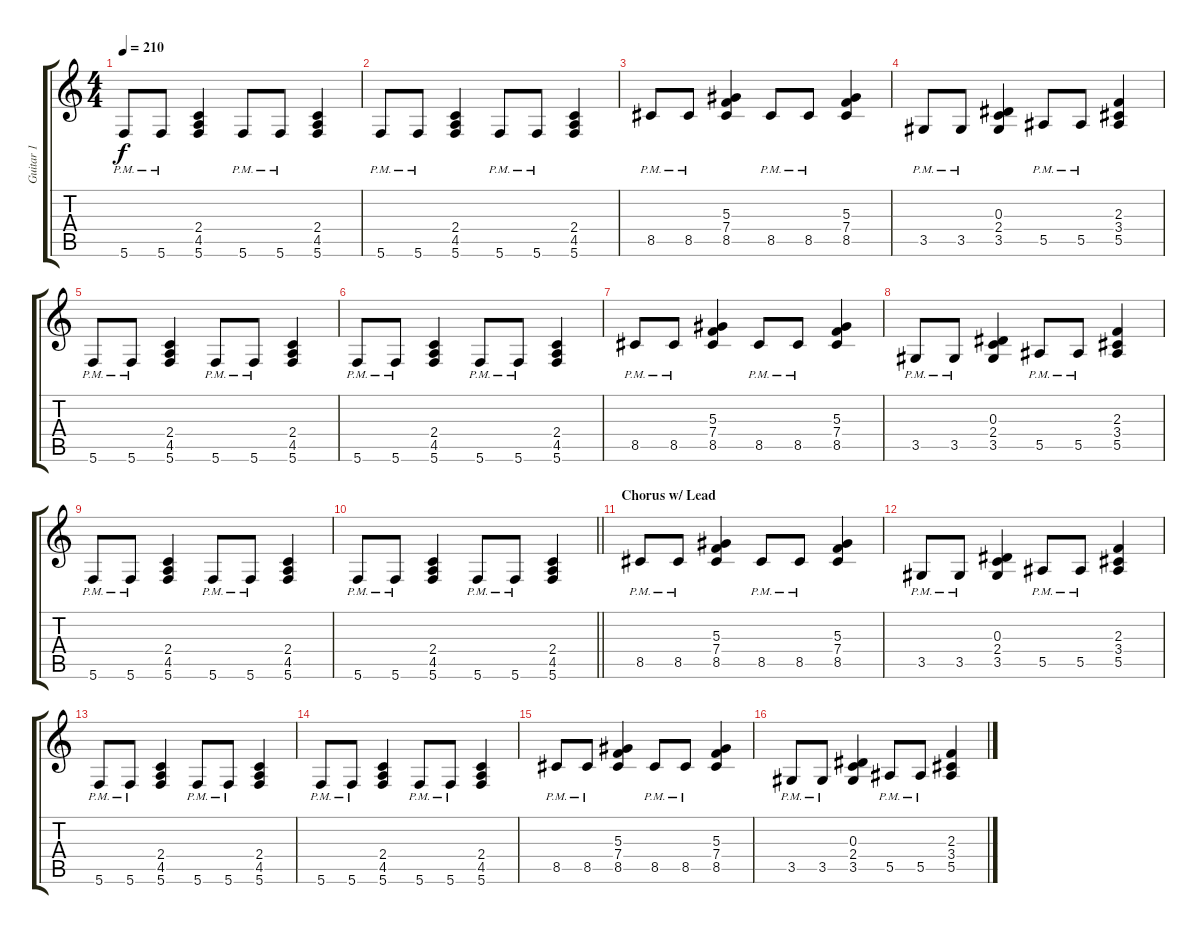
\track ("Guitar 1" "Guitar 1") {instrument distortionguitar}
\staff {score tabs}
\tuning (C4 G3 Eb3 Bb2 F2 C2) {hide}
\ts (4 4)
\tempo 210
\clef g2
\ks c
5.6{pm}.8{dy f} 5.6{pm}.8 (2.4 4.5 5.6).4 5.6{pm}.8 5.6{pm}.8 (2.4 4.5 5.6).4 |
5.6{pm}.8 5.6{pm}.8 (2.4 4.5 5.6).4 5.6{pm}.8 5.6{pm}.8 (2.4 4.5 5.6).4 |
8.5{pm}.8 8.5{pm}.8 (5.3 7.4 8.5).4 8.5{pm}.8 8.5{pm}.8 (5.3 7.4 8.5).4 |
3.5{pm}.8 3.5{pm}.8 (0.3 2.4 3.5).4 5.5{pm}.8 5.5{pm}.8 (2.3 3.4 5.5).4 |
5.6{pm}.8 5.6{pm}.8 (2.4 4.5 5.6).4 5.6{pm}.8 5.6{pm}.8 (2.4 4.5 5.6).4 |
5.6{pm}.8 5.6{pm}.8 (2.4 4.5 5.6).4 5.6{pm}.8 5.6{pm}.8 (2.4 4.5 5.6).4 |
8.5{pm}.8 8.5{pm}.8 (5.3 7.4 8.5).4 8.5{pm}.8 8.5{pm}.8 (5.3 7.4 8.5).4 |
3.5{pm}.8 3.5{pm}.8 (0.3 2.4 3.5).4 5.5{pm}.8 5.5{pm}.8 (2.3 3.4 5.5).4 |
5.6{pm}.8 5.6{pm}.8 (2.4 4.5 5.6).4 5.6{pm}.8 5.6{pm}.8 (2.4 4.5 5.6).4 |
\barLineRight lightlight
5.6{pm}.8 5.6{pm}.8 (2.4 4.5 5.6).4 5.6{pm}.8 5.6{pm}.8 (2.4 4.5 5.6).4 |
\section ("" "Chorus w/ Lead")
8.5{pm}.8 8.5{pm}.8 (5.3 7.4 8.5).4 8.5{pm}.8 8.5{pm}.8 (5.3 7.4 8.5).4 |
3.5{pm}.8 3.5{pm}.8 (0.3 2.4 3.5).4 5.5{pm}.8 5.5{pm}.8 (2.3 3.4 5.5).4 |
5.6{pm}.8 5.6{pm}.8 (2.4 4.5 5.6).4 5.6{pm}.8 5.6{pm}.8 (2.4 4.5 5.6).4 |
5.6{pm}.8 5.6{pm}.8 (2.4 4.5 5.6).4 5.6{pm}.8 5.6{pm}.8 (2.4 4.5 5.6).4 |
8.5{pm}.8 8.5{pm}.8 (5.3 7.4 8.5).4 8.5{pm}.8 8.5{pm}.8 (5.3 7.4 8.5).4 |
3.5{pm}.8 3.5{pm}.8 (0.3 2.4 3.5).4 5.5{pm}.8 5.5{pm}.8 (2.3 3.4 5.5).4
